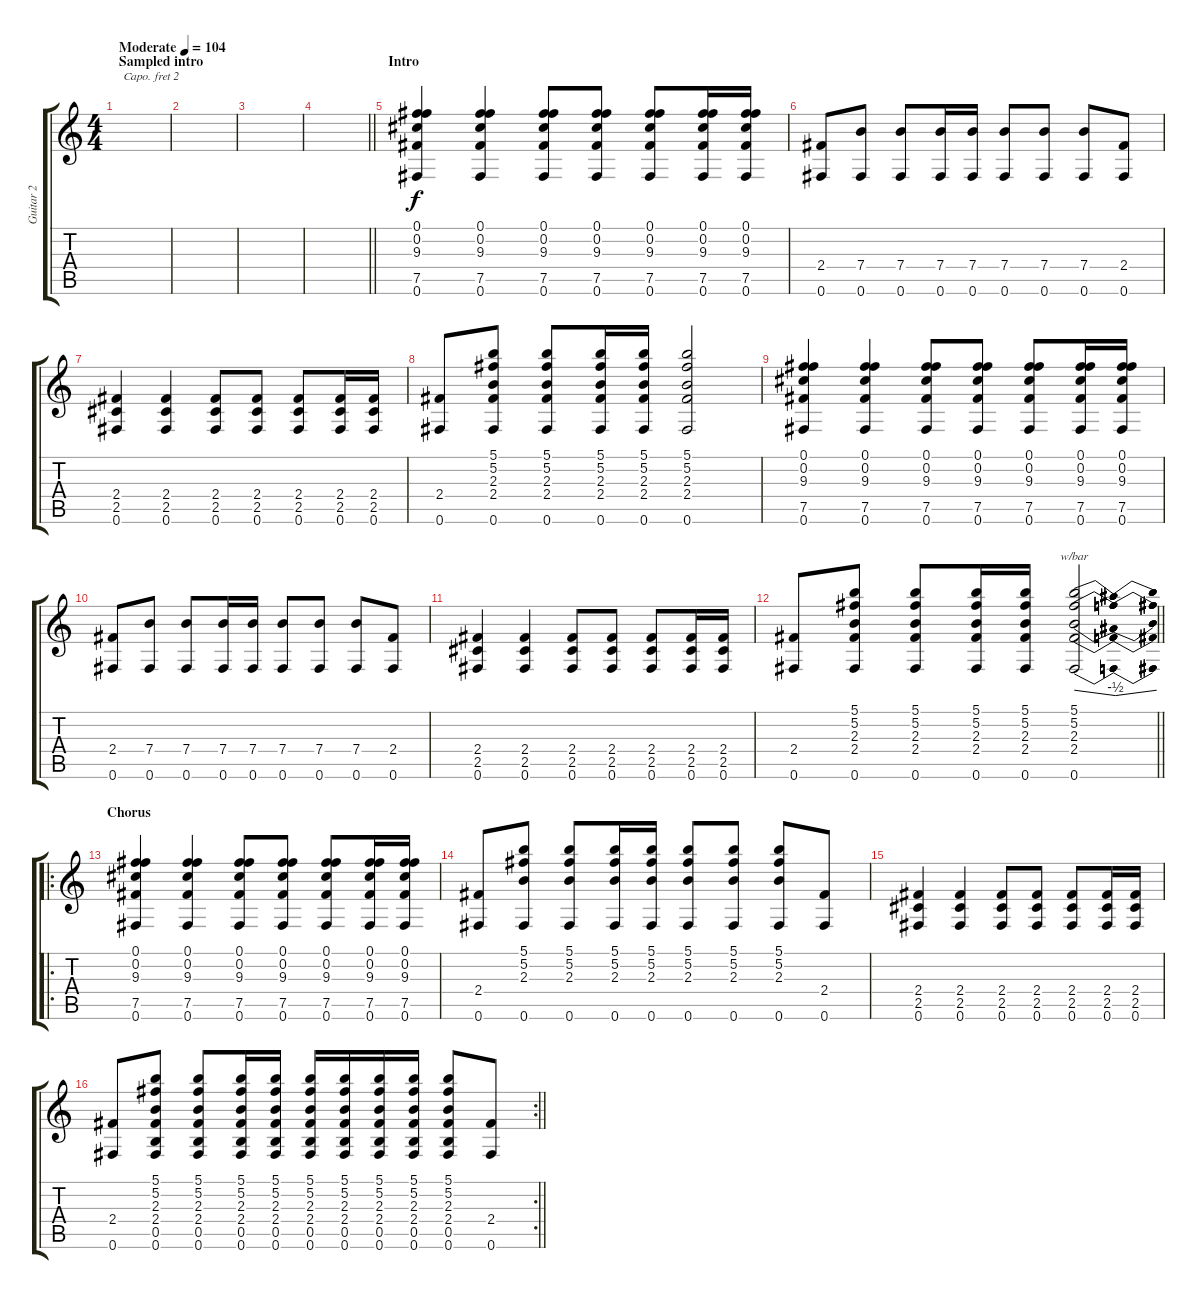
\track ("Guitar 2" "Guitar 2") {instrument overdrivenguitar}
\staff {score tabs}
\capo 2
\tuning (E4 B3 G3 D3 A2 E2) {hide}
\ts (4 4)
\section ("" "Sampled intro")
\tempo (104 "Moderate")
\clef g2
\ks c
|
|
|
\barLineRight lightlight
|
\section ("" "Intro")
(0.1 0.2 9.3 7.5 0.6).4 (0.1 0.2 9.3 7.5 0.6).4 (0.1 0.2 9.3 7.5 0.6).8 (0.1 0.2 9.3 7.5 0.6).8 (0.1 0.2 9.3 7.5 0.6).8 (0.1 0.2 9.3 7.5 0.6).16 (0.1 0.2 9.3 7.5 0.6).16 |
(2.4 0.6).8 (7.4 0.6).8 (7.4 0.6).8 (7.4 0.6).16 (7.4 0.6).16 (7.4 0.6).8 (7.4 0.6).8 (7.4 0.6).8 (2.4 0.6).8 |
(2.4 2.5 0.6).4 (2.4 2.5 0.6).4 (2.4 2.5 0.6).8 (2.4 2.5 0.6).8 (2.4 2.5 0.6).8 (2.4 2.5 0.6).16 (2.4 2.5 0.6).16 |
(2.4 0.6).8 (5.1 5.2 2.3 2.4 0.6).8 (5.1 5.2 2.3 2.4 0.6).8 (5.1 5.2 2.3 2.4 0.6).16 (5.1 5.2 2.3 2.4 0.6).16 (5.1 5.2 2.3 2.4 0.6).2 |
(0.1 0.2 9.3 7.5 0.6).4 (0.1 0.2 9.3 7.5 0.6).4 (0.1 0.2 9.3 7.5 0.6).8 (0.1 0.2 9.3 7.5 0.6).8 (0.1 0.2 9.3 7.5 0.6).8 (0.1 0.2 9.3 7.5 0.6).16 (0.1 0.2 9.3 7.5 0.6).16 |
(2.4 0.6).8 (7.4 0.6).8 (7.4 0.6).8 (7.4 0.6).16 (7.4 0.6).16 (7.4 0.6).8 (7.4 0.6).8 (7.4 0.6).8 (2.4 0.6).8 |
(2.4 2.5 0.6).4 (2.4 2.5 0.6).4 (2.4 2.5 0.6).8 (2.4 2.5 0.6).8 (2.4 2.5 0.6).8 (2.4 2.5 0.6).16 (2.4 2.5 0.6).16 |
\barLineRight lightlight
(2.4 0.6).8 (5.1 5.2 2.3 2.4 0.6).8 (5.1 5.2 2.3 2.4 0.6).8 (5.1 5.2 2.3 2.4 0.6).16 (5.1 5.2 2.3 2.4 0.6).16 (5.1 5.2 2.3 2.4 0.6).2{tbe (dip default 0 0 30 -2 60 0)} |
\ro
\section ("" "Chorus")
(0.1 0.2 9.3 7.5 0.6).4 (0.1 0.2 9.3 7.5 0.6).4 (0.1 0.2 9.3 7.5 0.6).8 (0.1 0.2 9.3 7.5 0.6).8 (0.1 0.2 9.3 7.5 0.6).8 (0.1 0.2 9.3 7.5 0.6).16 (0.1 0.2 9.3 7.5 0.6).16 |
(2.4 0.6).8 (5.1 5.2 2.3 0.6).8 (5.1 5.2 2.3 0.6).8 (5.1 5.2 2.3 0.6).16 (5.1 5.2 2.3 0.6).16 (5.1 5.2 2.3 0.6).8 (5.1 5.2 2.3 0.6).8 (5.1 5.2 2.3 0.6).8 (2.4 0.6).8 |
(2.4 2.5 0.6).4 (2.4 2.5 0.6).4 (2.4 2.5 0.6).8 (2.4 2.5 0.6).8 (2.4 2.5 0.6).8 (2.4 2.5 0.6).16 (2.4 2.5 0.6).16 |
\rc 2
\barLineRight lightlight
(2.4 0.6).8 (5.1 5.2 2.3 2.4 0.5 0.6).8 (5.1 5.2 2.3 2.4 0.5 0.6).8 (5.1 5.2 2.3 2.4 0.5 0.6).16 (5.1 5.2 2.3 2.4 0.5 0.6).16 (5.1 5.2 2.3 2.4 0.5 0.6).16 (5.1 5.2 2.3 2.4 0.5 0.6).16 (5.1 5.2 2.3 2.4 0.5 0.6).16 (5.1 5.2 2.3 2.4 0.5 0.6).16 (5.1 5.2 2.3 2.4 0.5 0.6).8 (2.4 0.6).8
